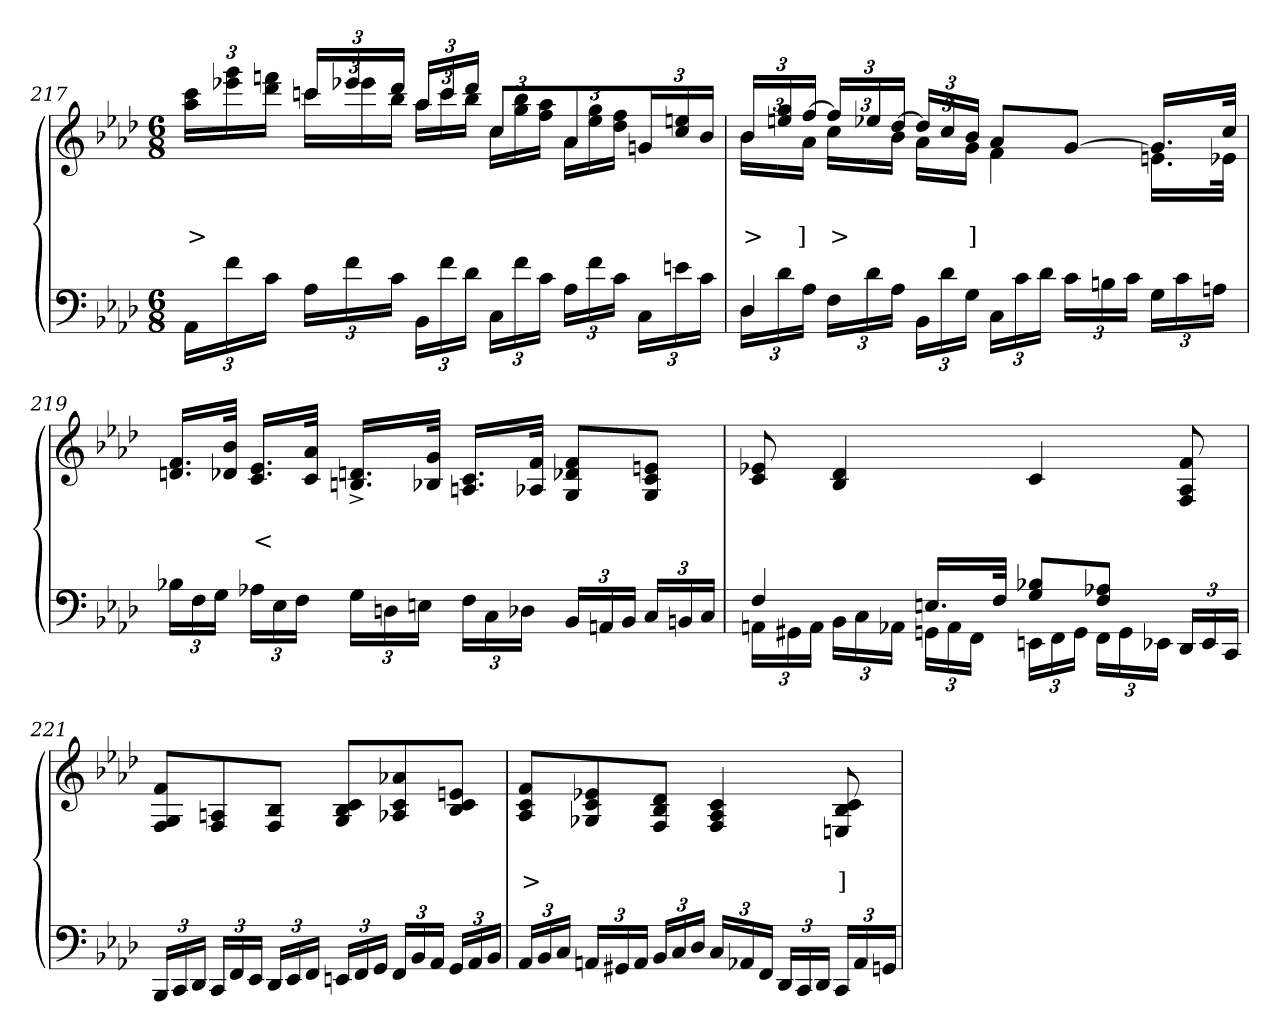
**kern	**kern	**text	**text
*part2	*part1	*part1	*part1
*staff2	*staff1	*staff1	*staff1
*clefF4	*clefG2	*	*
*k[b-e-a-d-]	*k[b-e-a-d-]	*	*
*M6/8	*M6/8	*	*
=217	=217	=217	=217
*	*^	*	*
24AA-LL	8ryy	24ccc 24aa-LL	.	>
24f	.	24ggg 24eee-X	.	.
24cJJ	.	24fffn 24ddd-JJ	.	.
24A-LL	24cccnLL	24cccLL	.	.
24f	24eee-X	24eee-	.	.
24cJJ	24ddd-JJ	24bb-JJ	.	.
24BB-LL	24aa-LL	24aa-LL	.	.
24f	24ccc	24ccc	.	.
24d-JJ	24ddd-JJ	24bb-JJ	.	.
24CLL	8ccL	24ccLL	.	.
24f	.	24bb- 24gg	.	.
24cJJ	.	24aa- 24ffJJ	.	.
24A-LL	8a-	24a-LL	.	.
24f	.	24gg 24ee-	.	.
24cJJ	.	24ff 24dd-JJ	.	.
24CLL	24gnL	8ryy	.	.
24en	24een 24cc	.	.	.
24cJJ	24b-JJ	.	.	.
=218	=218	=218	=218	=218
*^	*	*	*	*
4D-	24D-LL	24b-LL	24b-LL	.	>
.	24d-	24gg 24een	24ryy	.	.
.	24A-JJ	[24ffJJ	24a-JJ	.	]
.	24FLL	24ffLL]	24ccLL	.	>
.	24d-	24ee-X	24ryy	.	.
.	24A-JJ	[24dd-JJ	24b-JJ	.	.
2ryy	24BB-LL	24dd-LL]	24a-LL	.	.
.	24d-	24cc	24ryy	.	.
.	24GJJ	24b-JJ	24gJJ	.	]
.	24CLL	8a-L	4f	.	.
.	24c	.	.	.	.
.	24d-JJ	.	.	.	.
.	24cLL	[8gJ	.	.	.
.	24Bn	.	.	.	.
.	24cJJ	.	.	.	.
.	24GLL	16.gLL]	16.enLL	.	.
.	24c	.	.	.	.
.	24AnJJ	.	.	.	.
.	.	32ccJJk	32e-XJJk	.	.
*v	*v	*	*	*	*
*	*v	*v	*	*
=219	=219	=219	=219
24B-XLL	16.f 16.dnLL	.	.
24F	.	.	.
24GJJ	.	.	.
.	32b- 32d-XJJk	.	.
24A-XLL	16.e- 16.cLL	.	<
24E-	.	.	.
24FJJ	.	.	.
.	32a- 32cJJk	.	.
24GLL	16.dn^> 16.Bn^>LL	.	.
24Dn	.	.	.
24EnJJ	.	.	.
.	32g 32B-XJJk	.	.
24FLL	16.c 16.AnLL	.	.
24C	.	.	.
24D-XJJ	.	.	.
.	32f 32A-XJJk	.	.
24BB-LL	8f 8d-X 8GL	.	.
24AAn	.	.	.
24BB-JJ	.	.	.
24CLL	8en 8c 8GJ	.	.
24BBn	.	.	.
24CJJ	.	.	.
=220	=220	=220	=220
*^	*	*	*
4F	24AAnLL	8e-X 8c	.	.
.	24GG#X	.	.	.
.	24AAJJ	.	.	.
.	24BB-LL	4d- 4B-	.	.
.	24C	.	.	.
.	24AA-XJJ	.	.	.
16.EnLL	24GGnLL	.	.	.
.	24AA-	.	.	.
.	24FFJJ	.	.	.
32FJJk	.	.	.	.
8B-X 8GL	24EEnLL	4c	.	.
.	24FF	.	.	.
.	24GGJJ	.	.	.
8A-X 8FJ	24FFLL	.	.	.
.	24GG	.	.	.
.	24EE-XJJ	.	.	.
8ryy	24DD-LL	8f 8A- 8F	.	.
.	24EE-	.	.	.
.	24CCJJ	.	.	.
*v	*v	*	*	*
=221	=221	=221	=221
24BBB-LL	8f 8G 8FL	.	.
24CC	.	.	.
24DD-JJ	.	.	.
24CCLL	8An 8F	.	.
24FF	.	.	.
24EE-JJ	.	.	.
24DD-LL	8B- 8FJ	.	.
24EE-	.	.	.
24FFJJ	.	.	.
24EEnLL	8c 8B- 8GL	.	.
24FF	.	.	.
24GGJJ	.	.	.
24FFLL	8a-X 8c 8A-X	.	.
24BB-	.	.	.
24AA-JJ	.	.	.
24GGLL	8en 8c 8B-J	.	.
24AA-	.	.	.
24BB-JJ	.	.	.
=222	=222	=222	=222
24AA-LL	8f 8c 8A-L	.	>
24BB-	.	.	.
24CJJ	.	.	.
24AAnLL	8e-X 8c 8G-X	.	.
24GG#X	.	.	.
24AAJJ	.	.	.
24BB-LL	8d- 8B- 8FJ	.	.
24C	.	.	.
24D-JJ	.	.	.
24CLL	4c 4A- 4F	.	.
24AA-X	.	.	.
24FFJJ	.	.	.
24DD-LL	.	.	.
24CC	.	.	.
24DD-JJ	.	.	.
24CCLL	8c 8B- 8En	.	]
24AA-	.	.	.
24GGnJJ	.	.	.
=	=	=	=
*-	*-	*-	*-
